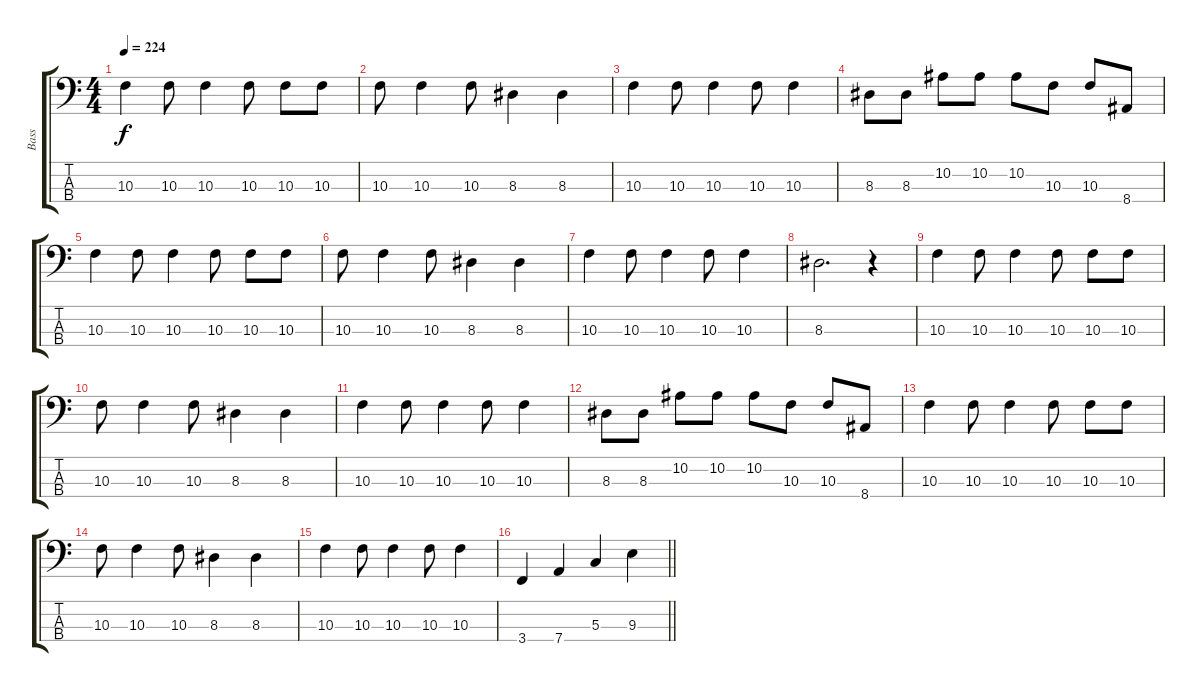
\track ("Bass" "Bass") {instrument electricbasspick}
\staff {score tabs}
\tuning (F2 C2 G1 D1) {hide}
\ts (4 4)
\tempo 224
\clef f4
\ks c
10.3.4{dy f} 10.3.8 10.3.4 10.3.8 10.3.8 10.3.8 |
10.3.8 10.3.4 10.3.8 8.3.4 8.3.4 |
10.3.4 10.3.8 10.3.4 10.3.8 10.3.4 |
8.3.8 8.3.8 10.2.8 10.2.8 10.2.8 10.3.8 10.3.8 8.4.8 |
10.3.4 10.3.8 10.3.4 10.3.8 10.3.8 10.3.8 |
10.3.8 10.3.4 10.3.8 8.3.4 8.3.4 |
10.3.4 10.3.8 10.3.4 10.3.8 10.3.4 |
8.3.2{d} r.4 |
10.3.4 10.3.8 10.3.4 10.3.8 10.3.8 10.3.8 |
10.3.8 10.3.4 10.3.8 8.3.4 8.3.4 |
10.3.4 10.3.8 10.3.4 10.3.8 10.3.4 |
8.3.8 8.3.8 10.2.8 10.2.8 10.2.8 10.3.8 10.3.8 8.4.8 |
10.3.4 10.3.8 10.3.4 10.3.8 10.3.8 10.3.8 |
10.3.8 10.3.4 10.3.8 8.3.4 8.3.4 |
10.3.4 10.3.8 10.3.4 10.3.8 10.3.4 |
\barLineRight lightlight
3.4.4 7.4.4 5.3.4 9.3.4
